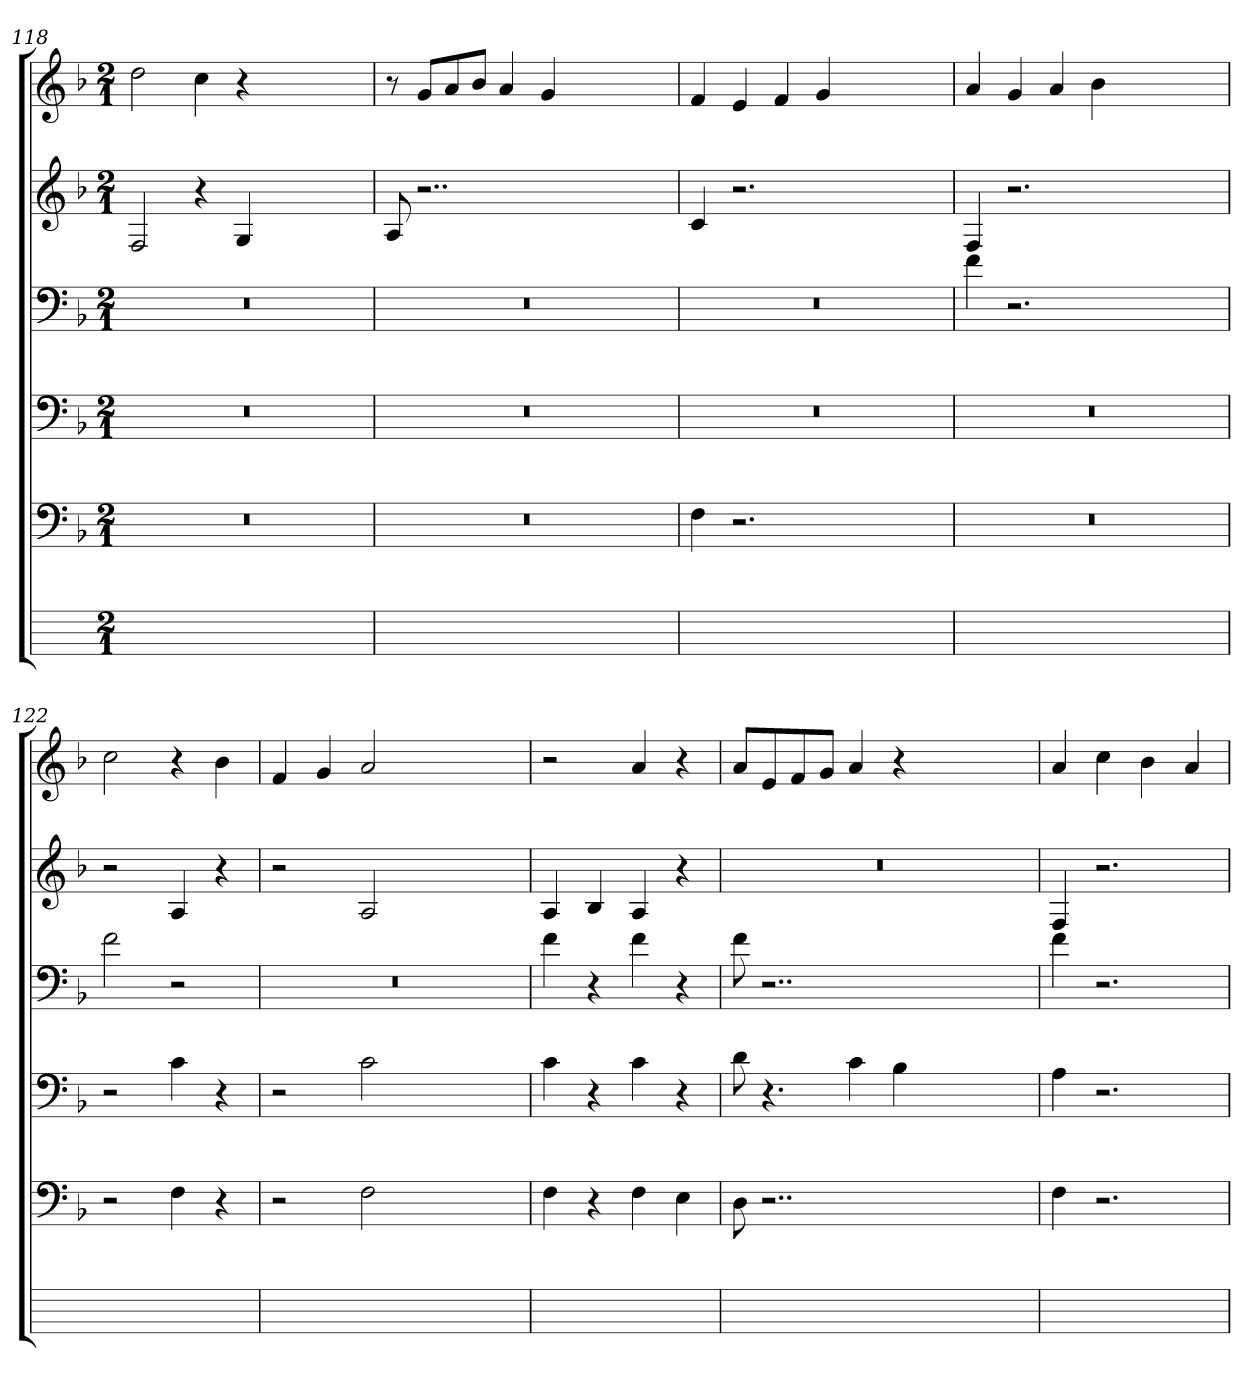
**kern	**kern	**kern	**kern	**kern	**kern
*part6	*part5	*part4	*part3	*part2	*part1
*staff6	*staff5	*staff4	*staff3	*staff2	*staff1
*	*clefF4	*clefF4	*clefF4	*clefG2	*clefG2
*	*k[b-]	*k[b-]	*k[b-]	*k[b-]	*k[b-]
*	*F:	*F:	*F:	*F:	*F:
*M2/1	*M2/1	*M2/1	*M2/1	*M2/1	*M2/1
=118	=118	=118	=118	=118	=118
0ryy	0r	0r	0r	2F	2dd
.	.	.	.	4r	4cc
.	.	.	.	4Gi	4r
.	.	.	.	1ryy	1ryy
=119	=119	=119	=119	=119	=119
0ryy	0r	0r	0r	8A	8r
.	.	.	.	2..r	8giL
.	.	.	.	.	8aj
.	.	.	.	.	8b-iJ
.	.	.	.	.	4a
.	.	.	.	.	4g
.	.	.	.	1ryy	1ryy
=120	=120	=120	=120	=120	=120
0ryy	4FZ	0r	0r	4c	4f
.	2.r	.	.	2.r	4ei
.	.	.	.	.	4f
.	.	.	.	.	4gi
.	1ryy	.	.	1ryy	1ryy
=121	=121	=121	=121	=121	=121
0ryy	0r	0r	4f	4F	4a
.	.	.	2.r	2.r	4gi
.	.	.	.	.	4ai
.	.	.	.	.	4b-
.	.	.	1ryy	1ryy	1ryy
=122	=122	=122	=122	=122	=122
1ryy	2r	2r	2fZ	2r	2cc
.	4F	4c	2r	4A	4r
.	4r	4r	.	4r	4b-i
=123	=123	=123	=123	=123	=123
0ryy	2r	2r	0r	2r	4f
.	.	.	.	.	4gi
.	2F	2c	.	2A	2a
.	1ryy	1ryy	.	1ryy	1ryy
=124	=124	=124	=124	=124	=124
1ryy	4F	4c	4fZ	4A	2r
.	4r	4r	4r	4B-i	.
.	4F	4c	4fZ	4A	4a
.	4Ei	4r	4r	4r	4r
=125	=125	=125	=125	=125	=125
0ryy	8D	8d	8fZ	0r	8aL
.	2..r	4.r	2..r	.	8ei
.	.	.	.	.	8fi
.	.	.	.	.	8giJ
.	.	4c	.	.	4a
.	.	4B-i	.	.	4r
.	1ryy	1ryy	1ryy	.	1ryy
=126	=126	=126	=126	=126	=126
1ryy	4F	4A	4fZ	4F	4a
.	2.r	2.r	2.r	2.r	4cci
.	.	.	.	.	4b-j
.	.	.	.	.	4ai
=	=	=	=	=	=
*-	*-	*-	*-	*-	*-
